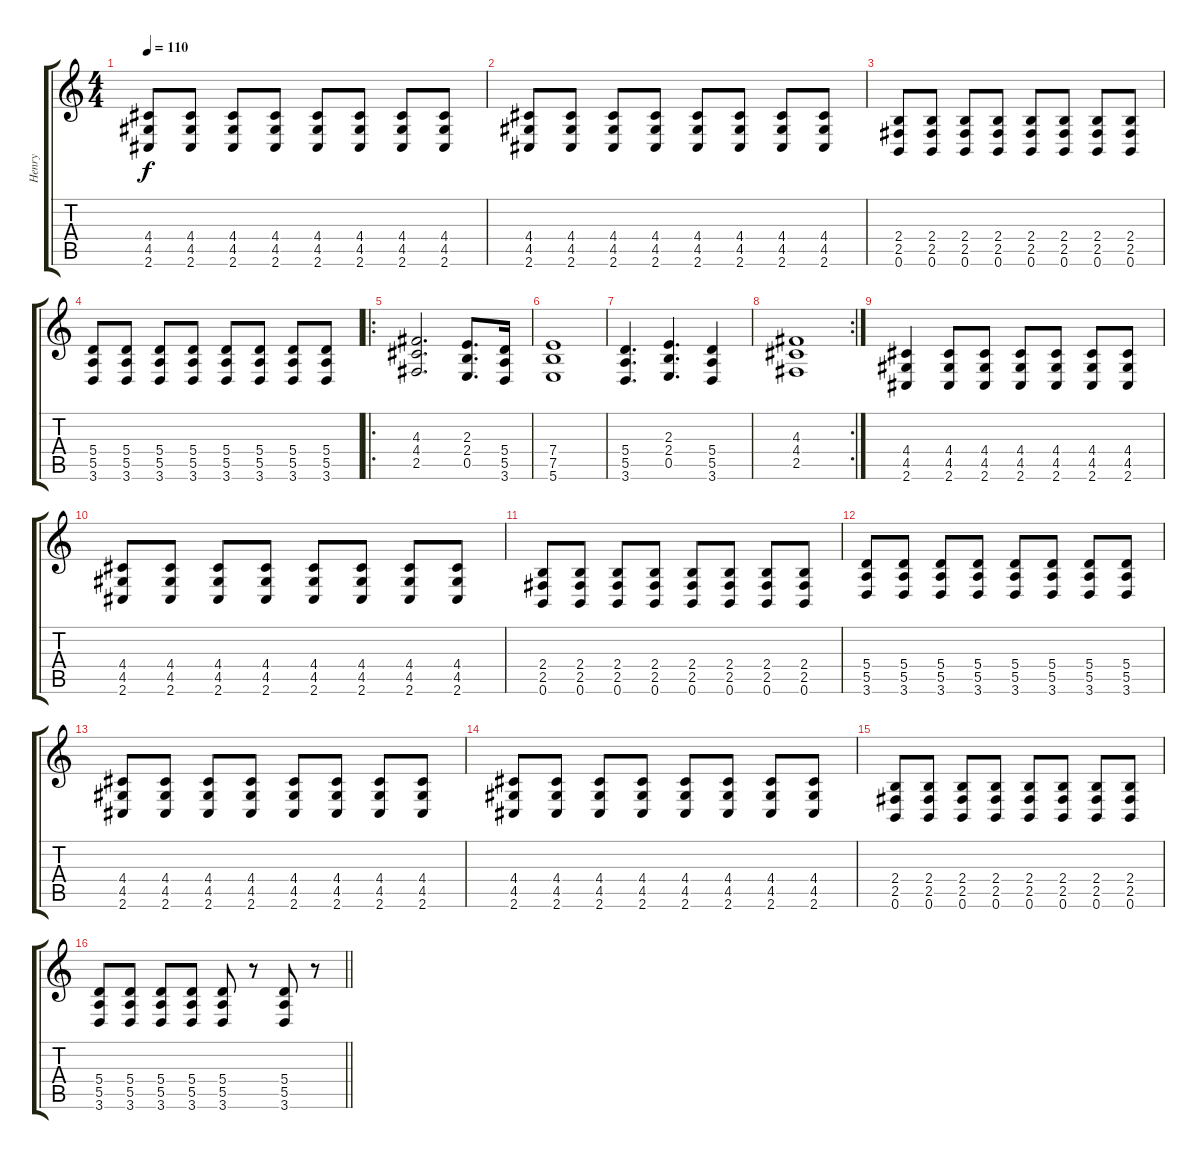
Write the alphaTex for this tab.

\track ("Henry" "Henry") {instrument distortionguitar}
\staff {score tabs}
\tuning (B3 Gb3 D3 A2 E2 B1) {hide}
\ts (4 4)
\tempo 110
\clef g2
\ks c
(4.4 4.5 2.6).8{dy f} (4.4 4.5 2.6).8 (4.4 4.5 2.6).8 (4.4 4.5 2.6).8 (4.4 4.5 2.6).8 (4.4 4.5 2.6).8 (4.4 4.5 2.6).8 (4.4 4.5 2.6).8 |
(4.4 4.5 2.6).8 (4.4 4.5 2.6).8 (4.4 4.5 2.6).8 (4.4 4.5 2.6).8 (4.4 4.5 2.6).8 (4.4 4.5 2.6).8 (4.4 4.5 2.6).8 (4.4 4.5 2.6).8 |
(2.4 2.5 0.6).8 (2.4 2.5 0.6).8 (2.4 2.5 0.6).8 (2.4 2.5 0.6).8 (2.4 2.5 0.6).8 (2.4 2.5 0.6).8 (2.4 2.5 0.6).8 (2.4 2.5 0.6).8 |
(5.4 5.5 3.6).8 (5.4 5.5 3.6).8 (5.4 5.5 3.6).8 (5.4 5.5 3.6).8 (5.4 5.5 3.6).8 (5.4 5.5 3.6).8 (5.4 5.5 3.6).8 (5.4 5.5 3.6).8 |
\ro
(4.3 4.4 2.5).2{d} (2.3 2.4 0.5).8{d} (5.4 5.5 3.6).16 |
(7.4 7.5 5.6).1 |
(5.4 5.5 3.6).4{d} (2.3 2.4 0.5).4{d} (5.4 5.5 3.6).4 |
\rc 2
(4.3 4.4 2.5).1 |
(4.4 4.5 2.6).4 (4.4 4.5 2.6).8 (4.4 4.5 2.6).8 (4.4 4.5 2.6).8 (4.4 4.5 2.6).8 (4.4 4.5 2.6).8 (4.4 4.5 2.6).8 |
(4.4 4.5 2.6).8 (4.4 4.5 2.6).8 (4.4 4.5 2.6).8 (4.4 4.5 2.6).8 (4.4 4.5 2.6).8 (4.4 4.5 2.6).8 (4.4 4.5 2.6).8 (4.4 4.5 2.6).8 |
(2.4 2.5 0.6).8 (2.4 2.5 0.6).8 (2.4 2.5 0.6).8 (2.4 2.5 0.6).8 (2.4 2.5 0.6).8 (2.4 2.5 0.6).8 (2.4 2.5 0.6).8 (2.4 2.5 0.6).8 |
(5.4 5.5 3.6).8 (5.4 5.5 3.6).8 (5.4 5.5 3.6).8 (5.4 5.5 3.6).8 (5.4 5.5 3.6).8 (5.4 5.5 3.6).8 (5.4 5.5 3.6).8 (5.4 5.5 3.6).8 |
(4.4 4.5 2.6).8 (4.4 4.5 2.6).8 (4.4 4.5 2.6).8 (4.4 4.5 2.6).8 (4.4 4.5 2.6).8 (4.4 4.5 2.6).8 (4.4 4.5 2.6).8 (4.4 4.5 2.6).8 |
(4.4 4.5 2.6).8 (4.4 4.5 2.6).8 (4.4 4.5 2.6).8 (4.4 4.5 2.6).8 (4.4 4.5 2.6).8 (4.4 4.5 2.6).8 (4.4 4.5 2.6).8 (4.4 4.5 2.6).8 |
(2.4 2.5 0.6).8 (2.4 2.5 0.6).8 (2.4 2.5 0.6).8 (2.4 2.5 0.6).8 (2.4 2.5 0.6).8 (2.4 2.5 0.6).8 (2.4 2.5 0.6).8 (2.4 2.5 0.6).8 |
\barLineRight lightlight
(5.4 5.5 3.6).8 (5.4 5.5 3.6).8 (5.4 5.5 3.6).8 (5.4 5.5 3.6).8 (5.4 5.5 3.6).8 r.8 (5.4 5.5 3.6).8 r.8
